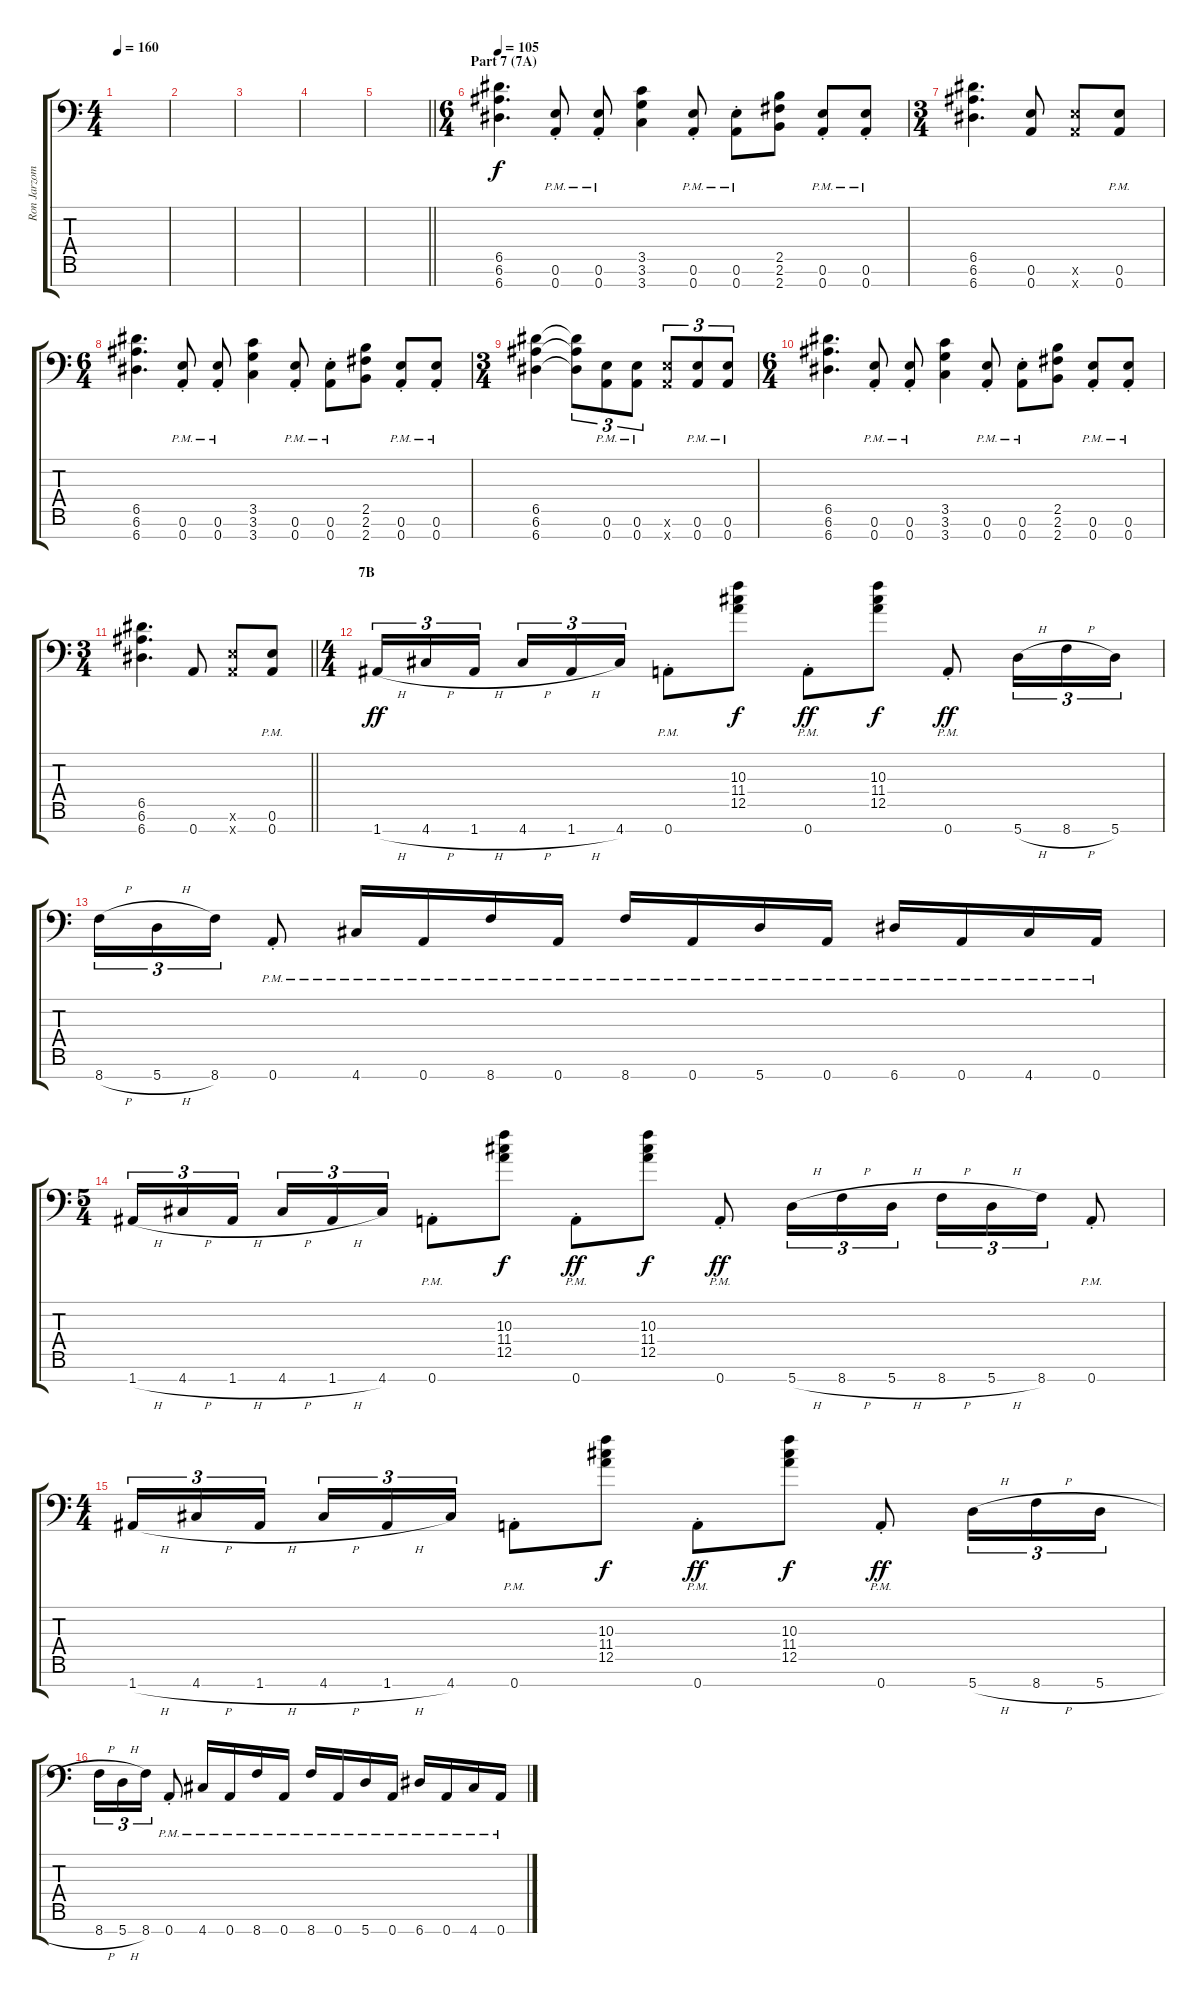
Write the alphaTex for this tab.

\track ("Ron Jarzombek - Rhythm R" "Ron Jarzom") {instrument distortionguitar}
\staff {score tabs}
\tuning (E4 B3 G3 D3 A2 E2 A1) {hide}
\ts (4 4)
\tempo 160
\clef f4
\ks c
|
|
|
|
\barLineRight lightlight
|
\ts (6 4)
\section ("" "Part 7 (7A)")
\tempo 105
(6.5 6.6 6.7).4{d dy f volume 13 balance 16} (0.6{pm st} 0.7{pm st}).8 (0.6{pm st} 0.7{pm st}).8 (3.5 3.6 3.7).4 (0.6{pm st} 0.7{pm st}).8 (0.6{pm st} 0.7{pm st}).8 (2.5 2.6 2.7).8 (0.6{pm st} 0.7{pm st}).8 (0.6{pm st} 0.7{pm st}).8 |
\ts (3 4)
(6.5 6.6 6.7).4{d} (0.6 0.7).8 (0.6{x} 0.7{x}).8 (0.6{pm} 0.7{pm}).8 |
\ts (6 4)
(6.5 6.6 6.7).4{d} (0.6{pm st} 0.7{pm st}).8 (0.6{pm st} 0.7{pm st}).8 (3.5 3.6 3.7).4 (0.6{pm st} 0.7{pm st}).8 (0.6{pm st} 0.7{pm st}).8 (2.5 2.6 2.7).8 (0.6{pm st} 0.7{pm st}).8 (0.6{pm st} 0.7{pm st}).8 |
\ts (3 4)
(6.5 6.6 6.7).4 (6.5{t} 6.6{t} 6.7{t}).8{tu (3 2)} (0.6{pm} 0.7{pm}).8{tu (3 2)} (0.6{pm} 0.7{pm}).8{tu (3 2)} (0.6{x} 0.7{x}).8{tu (3 2)} (0.6{pm} 0.7{pm}).8{tu (3 2)} (0.6{pm} 0.7{pm}).8{tu (3 2)} |
\ts (6 4)
(6.5 6.6 6.7).4{d} (0.6{pm st} 0.7{pm st}).8 (0.6{pm st} 0.7{pm st}).8 (3.5 3.6 3.7).4 (0.6{pm st} 0.7{pm st}).8 (0.6{pm st} 0.7{pm st}).8 (2.5 2.6 2.7).8 (0.6{pm st} 0.7{pm st}).8 (0.6{pm st} 0.7{pm st}).8 |
\ts (3 4)
\barLineRight lightlight
(6.5 6.6 6.7).4{d} 0.7.8 (0.6{x} 0.7{x}).8 (0.6{pm} 0.7{pm}).8 |
\ts (4 4)
\section ("" "7B")
1.7{h}.16{tu (3 2) dy ff} 4.7{h}.16{tu (3 2)} 1.7{h}.16{tu (3 2) beam splitsecondary} 4.7{h}.16{tu (3 2)} 1.7{h}.16{tu (3 2)} 4.7.16{tu (3 2)} 0.7{pm st}.8 (10.3 11.4 12.5).8{dy f} 0.7{pm st}.8{dy ff} (10.3 11.4 12.5).8{dy f} 0.7{pm st}.8{dy ff} 5.7{h}.16{tu (3 2)} 8.7{h}.16{tu (3 2)} 5.7.16{tu (3 2)} |
8.7{h}.16{tu (3 2)} 5.7{h}.16{tu (3 2)} 8.7.16{tu (3 2)} 0.7{pm st}.8 4.7{pm}.16 0.7{pm}.16 8.7{pm}.16 0.7{pm}.16 8.7{pm}.16 0.7{pm}.16 5.7{pm}.16 0.7{pm}.16 6.7{pm}.16 0.7{pm}.16 4.7{pm}.16 0.7{pm}.16 |
\ts (5 4)
1.7{h}.16{tu (3 2)} 4.7{h}.16{tu (3 2)} 1.7{h}.16{tu (3 2) beam splitsecondary} 4.7{h}.16{tu (3 2)} 1.7{h}.16{tu (3 2)} 4.7.16{tu (3 2)} 0.7{pm st}.8 (10.3 11.4 12.5).8{dy f} 0.7{pm st}.8{dy ff} (10.3 11.4 12.5).8{dy f} 0.7{pm st}.8{dy ff} 5.7{h}.16{tu (3 2)} 8.7{h}.16{tu (3 2)} 5.7{h}.16{tu (3 2)} 8.7{h}.16{tu (3 2)} 5.7{h}.16{tu (3 2)} 8.7.16{tu (3 2)} 0.7{pm st}.8 |
\ts (4 4)
1.7{h}.16{tu (3 2)} 4.7{h}.16{tu (3 2)} 1.7{h}.16{tu (3 2) beam splitsecondary} 4.7{h}.16{tu (3 2)} 1.7{h}.16{tu (3 2)} 4.7.16{tu (3 2)} 0.7{pm st}.8 (10.3 11.4 12.5).8{dy f} 0.7{pm st}.8{dy ff} (10.3 11.4 12.5).8{dy f} 0.7{pm st}.8{dy ff} 5.7{h}.16{tu (3 2)} 8.7{h}.16{tu (3 2)} 5.7{h}.16{tu (3 2)} |
8.7{h}.16{tu (3 2)} 5.7{h}.16{tu (3 2)} 8.7.16{tu (3 2)} 0.7{pm st}.8 4.7{pm}.16 0.7{pm}.16 8.7{pm}.16 0.7{pm}.16 8.7{pm}.16 0.7{pm}.16 5.7{pm}.16 0.7{pm}.16 6.7{pm}.16 0.7{pm}.16 4.7{pm}.16 0.7{pm}.16
